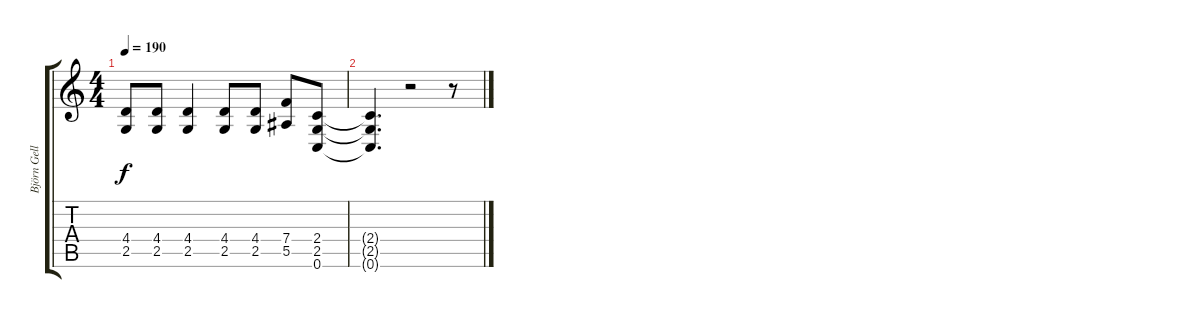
\track ("Björn Gellotte" "Björn Gell") {instrument distortionguitar}
\staff {score tabs}
\tuning (C4 G3 Eb3 Bb2 F2 C2) {hide}
\ts (4 4)
\tempo 190
\clef g2
\ks c
(4.4{t} 2.5{t}).8{dy f} (4.4 2.5).8 (4.4 2.5).4 (4.4 2.5).8 (4.4 2.5).8 (7.4 5.5).8 (2.4 2.5 0.6).8 |
(2.4{t} 2.5{t} 0.6{t}).4{d} r.2 r.8
